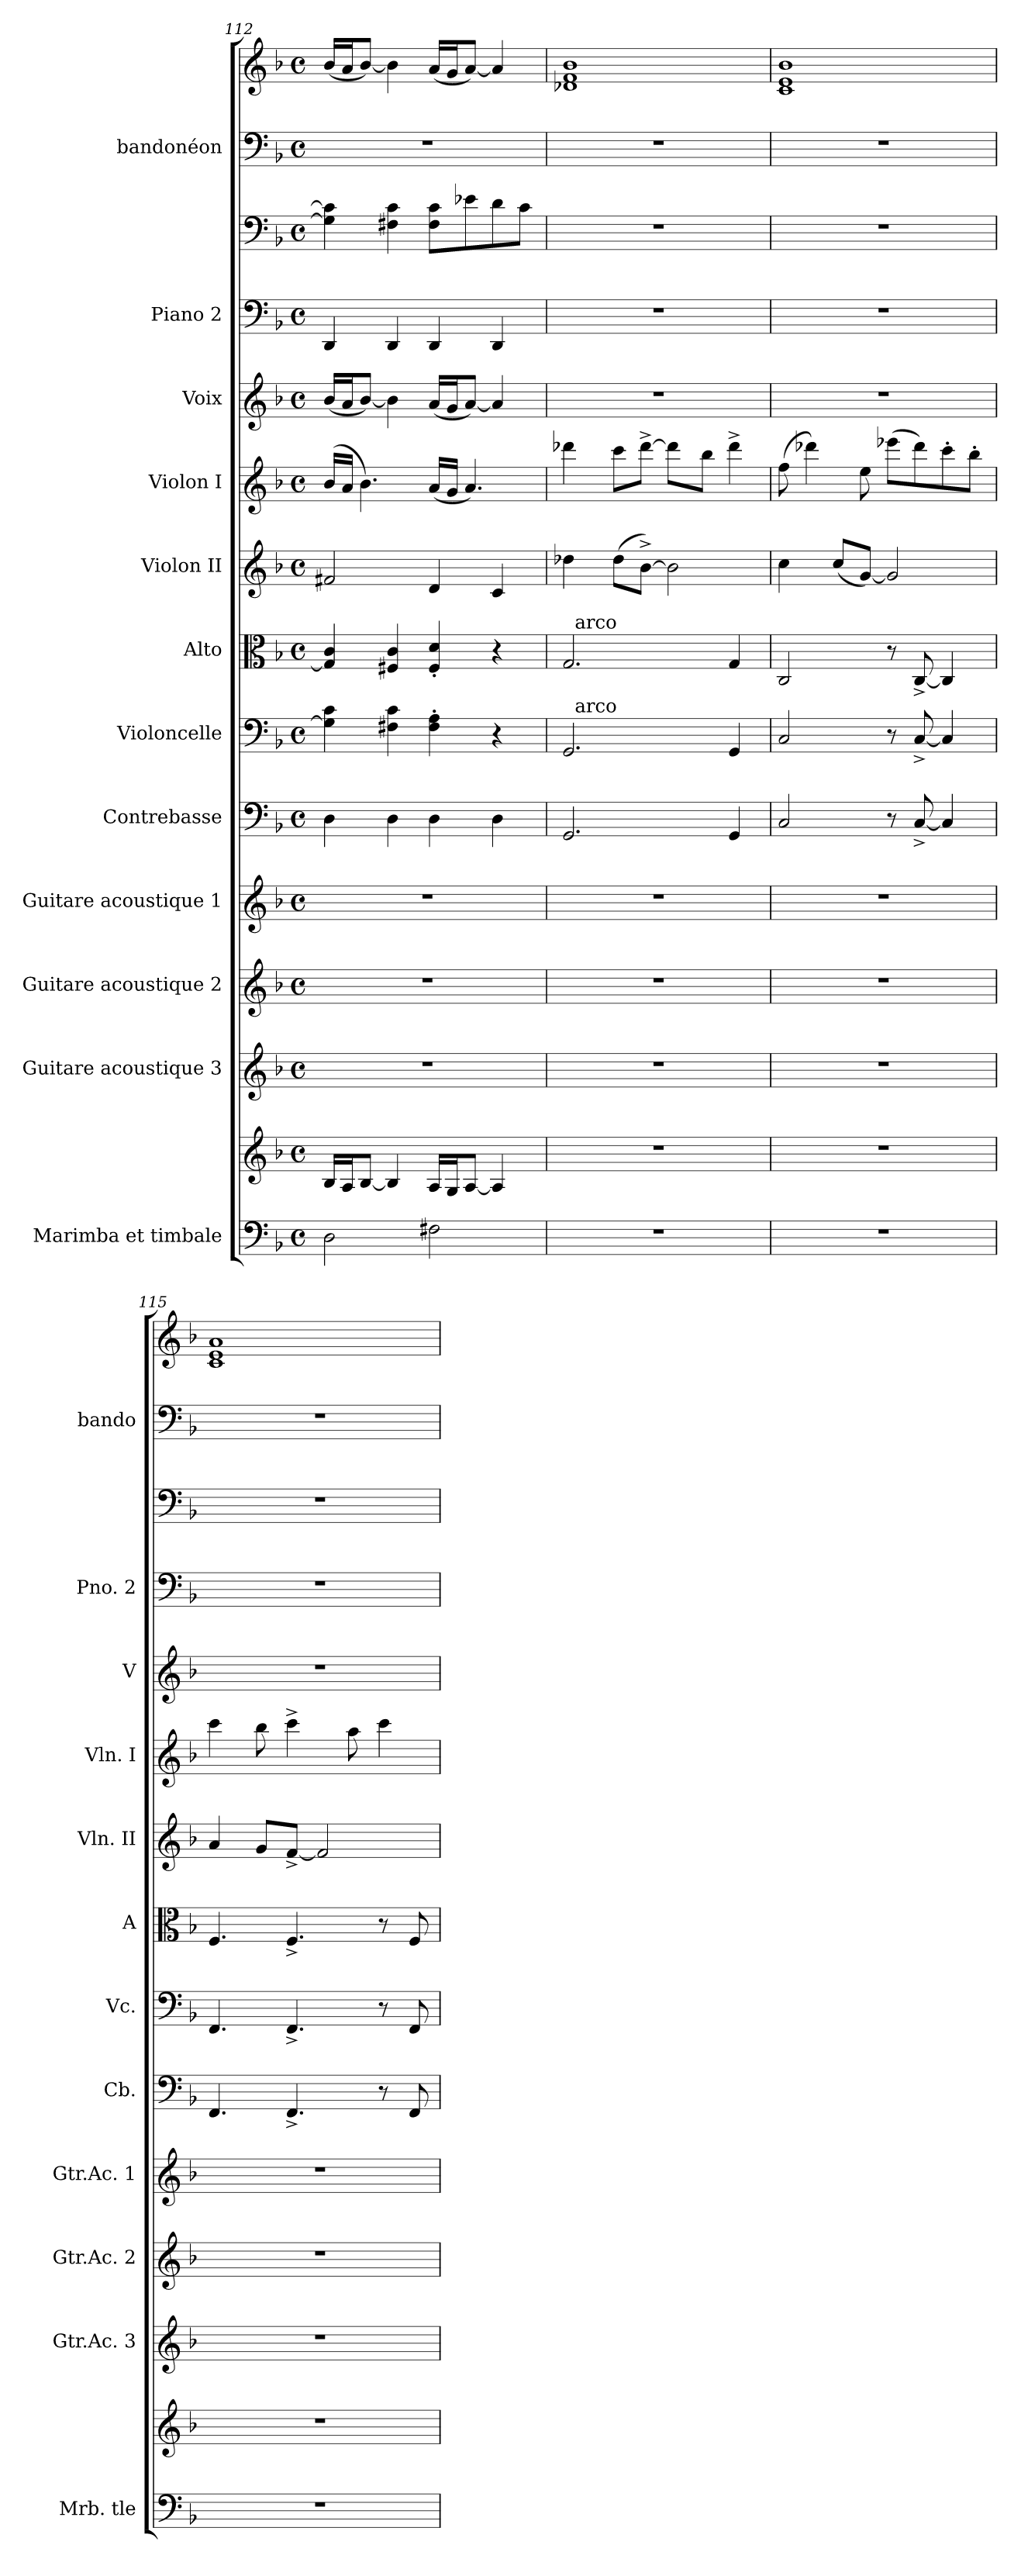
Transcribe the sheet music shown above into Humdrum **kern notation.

**kern	**kern	**kern	**kern	**kern	**kern	**kern	**kern	**kern	**kern	**kern	**kern	**kern	**kern	**kern
*part12	*part12	*part11	*part10	*part9	*part8	*part7	*part6	*part5	*part4	*part3	*part2	*part2	*part1	*part1
*staff15	*staff14	*staff13	*staff12	*staff11	*staff10	*staff9	*staff8	*staff7	*staff6	*staff5	*staff4	*staff3	*staff2	*staff1
*I"Marimba et timbale	*	*I"Guitare acoustique 3	*I"Guitare acoustique 2	*I"Guitare acoustique 1	*I"Contrebasse	*I"Violoncelle	*I"Alto	*I"Violon II	*I"Violon I	*I"Voix	*I"Piano 2	*	*I"bandonéon	*
*I'Mrb. tle	*	*I'Gtr.Ac. 3	*I'Gtr.Ac. 2	*I'Gtr.Ac. 1	*I'Cb.	*I'Vc.	*I'A	*I'Vln. II	*I'Vln. I	*I'V	*I'Pno. 2	*	*I'bando	*
*clefF4	*clefG2	*clefG2	*clefG2	*clefG2	*clefF4	*clefF4	*clefC3	*clefG2	*clefG2	*clefG2	*clefF4	*clefF4	*clefF4	*clefG2
*	*	*ITrd7c12	*ITrd7c12	*ITrd7c12	*ITrd7c12	*	*	*	*	*	*	*	*	*
*k[b-]	*k[b-]	*k[b-]	*k[b-]	*k[b-]	*k[b-]	*k[b-]	*k[b-]	*k[b-]	*k[b-]	*k[b-]	*k[b-]	*k[b-]	*k[b-]	*k[b-]
*d:	*d:	*d:	*d:	*d:	*d:	*d:	*d:	*d:	*d:	*d:	*d:	*d:	*d:	*d:
*M4/4	*M4/4	*M4/4	*M4/4	*M4/4	*M4/4	*M4/4	*M4/4	*M4/4	*M4/4	*M4/4	*M4/4	*M4/4	*M4/4	*M4/4
*met(c)	*met(c)	*met(c)	*met(c)	*met(c)	*met(c)	*met(c)	*met(c)	*met(c)	*met(c)	*met(c)	*met(c)	*met(c)	*met(c)	*met(c)
=112	=112	=112	=112	=112	=112	=112	=112	=112	=112	=112	=112	=112	=112	=112
2D\	16B-/LL	1r	1r	1r	4DD\	4G\] 4c\	4G/] 4c/	2f#X/	(>16b-/LL	(<16b-/LL	4DD/	4G\] 4c\]	1r	(<16b-/LL
.	16A/J	.	.	.	.	.	.	.	16a/JJ	16a/J	.	.	.	16a/J
.	[8B-/J	.	.	.	.	.	.	.	4.b-\)	[8b-/J)	.	.	.	[8b-/J)
.	4B-/]	.	.	.	4DD\	4F#X\ 4c\	4F#X/ 4c/	.	.	4b-\]	4DD/	4F#X\ 4c\	.	4b-\]
2F#X\	16A/LL	.	.	.	4DD\	4F#\'> 4A\'>	4F#/'< 4d/'<	4d/	(<16a/LL	(<16a/LL	4DD/	8F#\ 8c\L	.	(<16a/LL
.	16G/J	.	.	.	.	.	.	.	16g/JJ	16g/J	.	.	.	16g/J
.	[8A/J	.	.	.	.	.	.	.	4.a/)	[8a/J)	.	8e-X\	.	[8a/J)
.	4A/]	.	.	.	4DD\	4r	4r	4c/	.	4a/]	4DD/	8d\	.	4a/]
.	.	.	.	.	.	.	.	.	.	.	.	8c\J	.	.
!!LO:LB:g=z
=113	=113	=113	=113	=113	=113	=113	=113	=113	=113	=113	=113	=113	=113	=113
*	*	*	*	*	*	*^	*^	*	*	*	*	*	*	*
1r	1r	1r	1r	1r	2.GGG/	2.GG/	32ryy	2.G/	32ryy	4dd-X\	4ddd-X\	1r	1r	1r	1r	1d-XZ 1fZ 1b-Z
!	!	!	!	!	!	!	!	!	!LO:TX:a:t=arco	!	!	!	!	!	!	!
!	!	!	!	!	!	!	!LO:TX:a:t=arco	!	!	!	!	!	!	!	!	!
.	.	.	.	.	.	.	2ryy	.	2ryy	.	.	.	.	.	.	.
.	.	.	.	.	.	.	.	.	.	(>8dd-\L	8ccc\L	.	.	.	.	.
.	.	.	.	.	.	.	.	.	.	[8b-^>\J)	[8ddd-^>\J	.	.	.	.	.
.	.	.	.	.	.	.	.	.	.	2b-\]	8ddd-\L]	.	.	.	.	.
.	.	.	.	.	.	.	4...ryy	.	4...ryy	.	.	.	.	.	.	.
.	.	.	.	.	.	.	.	.	.	.	8bb-\J	.	.	.	.	.
.	.	.	.	.	4GGG/	4GG/	.	4G/	.	.	4ddd-^>\	.	.	.	.	.
*	*	*	*	*	*	*v	*v	*	*	*	*	*	*	*	*	*
*	*	*	*	*	*	*	*v	*v	*	*	*	*	*	*	*
=114	=114	=114	=114	=114	=114	=114	=114	=114	=114	=114	=114	=114	=114	=114
1r	1r	1r	1r	1r	2CC/	2C/	2C/	4cc\	(>8ff\	1r	1r	1r	1r	1c 1e 1b-
.	.	.	.	.	.	.	.	.	4ddd-X\)	.	.	.	.	.
.	.	.	.	.	.	.	.	(<8cc/L	.	.	.	.	.	.
.	.	.	.	.	.	.	.	[8g/J)	8ee\	.	.	.	.	.
.	.	.	.	.	8r	8r	8r	2g/]	(>8eee-X\L	.	.	.	.	.
.	.	.	.	.	[8CC^</	[8C^</	[8C^</	.	8ddd-\)	.	.	.	.	.
.	.	.	.	.	4CC/]	4C/]	4C/]	.	8ccc'>\	.	.	.	.	.
.	.	.	.	.	.	.	.	.	8bb-'>\J	.	.	.	.	.
=115	=115	=115	=115	=115	=115	=115	=115	=115	=115	=115	=115	=115	=115	=115
1r	1r	1r	1r	1r	4.FFF/	4.FF/	4.F/	4a/	4ccc\	1r	1r	1r	1r	1c 1e 1a
.	.	.	.	.	.	.	.	8g/L	8bb-\	.	.	.	.	.
.	.	.	.	.	4.FFF^</	4.FF^</	4.F^</	[8f^</J	4ccc^>\	.	.	.	.	.
.	.	.	.	.	.	.	.	2f/]	.	.	.	.	.	.
.	.	.	.	.	.	.	.	.	8aa\	.	.	.	.	.
.	.	.	.	.	8r	8r	8r	.	4ccc\	.	.	.	.	.
.	.	.	.	.	8FFF/	8FF/	8F/	.	.	.	.	.	.	.
=	=	=	=	=	=	=	=	=	=	=	=	=	=	=
*-	*-	*-	*-	*-	*-	*-	*-	*-	*-	*-	*-	*-	*-	*-
